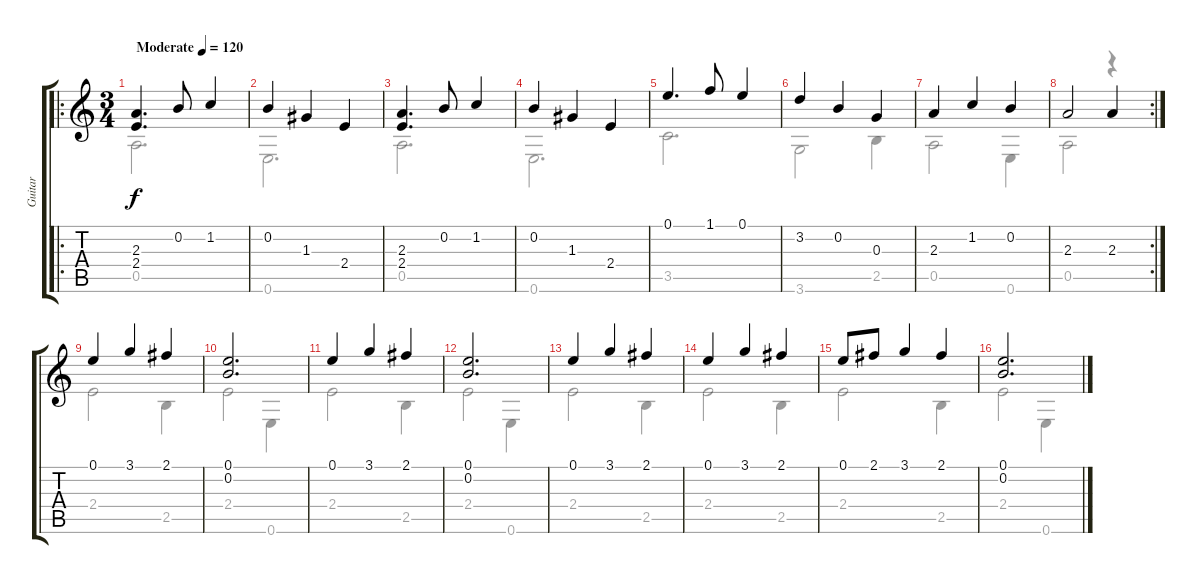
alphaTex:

\track ("Guitar" "Guitar") {instrument acousticguitarnylon}
\staff {score tabs}
\tuning (E4 B3 G3 D3 A2 E2) {hide}
\voice
\ro
\ts (3 4)
\tempo (120 "Moderate")
\clef g2
\ks c
(2.3 2.4).4{d dy f instrument acousticguitarnylon} 0.2.8 1.2.4 |
0.2.4 1.3.4 2.4.4 |
(2.3 2.4).4{d} 0.2.8 1.2.4 |
0.2.4 1.3.4 2.4.4 |
0.1.4{d} 1.1.8 0.1.4 |
3.2.4 0.2.4 0.3.4 |
2.3.4 1.2.4 0.2.4 |
\rc 2
2.3.2 2.3.4 |
0.1.4 3.1.4 2.1.4 |
(0.1 0.2).2{d} |
0.1.4 3.1.4 2.1.4 |
(0.1 0.2).2{d} |
0.1.4 3.1.4 2.1.4 |
0.1.4 3.1.4 2.1.4 |
0.1.8 2.1.8 3.1.4 2.1.4 |
(0.1 0.2).2{d}
\voice
\clef g2
\ottava regular
\simile none
\ks c
0.5.2{d dy f} |
0.6.2{d} |
0.5.2{d} |
0.6.2{d} |
3.5.2{d} |
3.6.2 2.5.4 |
0.5.2 0.6.4 |
0.5.2 r.4 |
2.4.2 2.5.4 |
2.4.2 0.6.4 |
2.4.2 2.5.4 |
2.4.2 0.6.4 |
2.4.2 2.5.4 |
2.4.2 2.5.4 |
2.4.2 2.5.4 |
2.4.2 0.6.4
